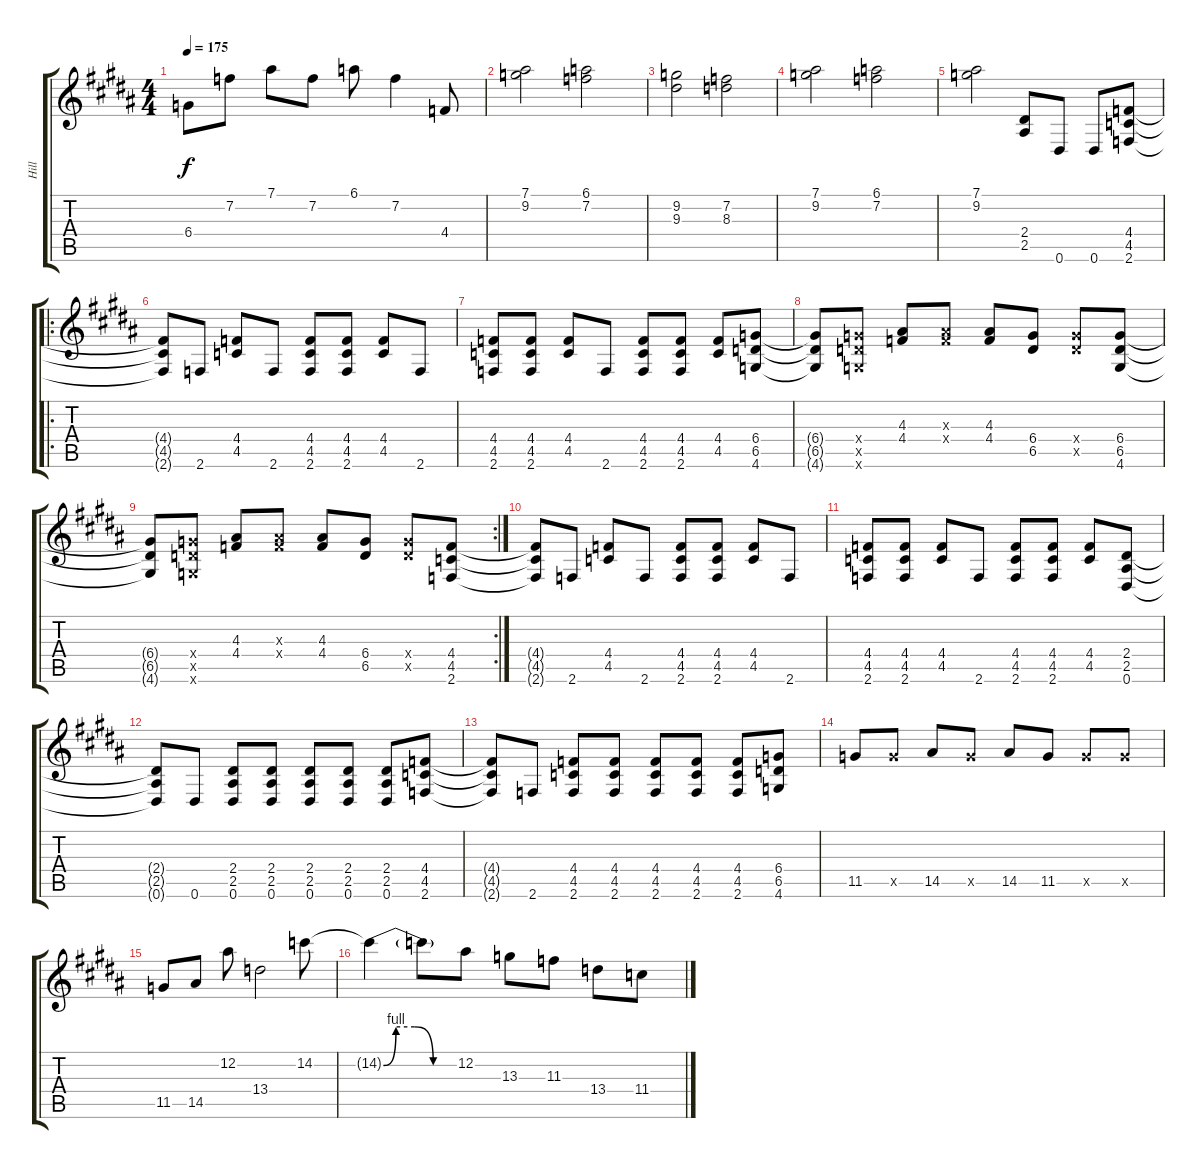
\track ("Hill" "Hill") {instrument distortionguitar}
\staff {score tabs}
\tuning (Eb4 Bb3 Gb3 Db3 Ab2 Eb2) {hide}
\ts (4 4)
\tempo 175
\clef g2
\ks g#minor
6.4{t}.8{dy f} 7.2.8 7.1.8 7.2.8 6.1.8 7.2.4 4.4.8 |
\ks b
(7.1 9.2).2 (6.1 7.2).2 |
\ks g#minor
(9.2 9.3).2 (7.2 8.3).2 |
(7.1 9.2).2 (6.1 7.2).2 |
(7.1 9.2).2 (2.4 2.5).8 0.6.8 0.6.8 (4.4 4.5 2.6).8 |
\ro
\ks b
(4.4{t} 4.5{t} 2.6{t}).8 2.6.8 (4.4 4.5).8 2.6.8 (4.4 4.5 2.6).8 (4.4 4.5 2.6).8 (4.4 4.5).8 2.6.8 |
\ks g#minor
(4.4 4.5 2.6).8 (4.4 4.5 2.6).8 (4.4 4.5).8 2.6.8 (4.4 4.5 2.6).8 (4.4 4.5 2.6).8 (4.4 4.5).8 (6.4 6.5 4.6).8 |
(6.4{t} 6.5{t} 4.6{t}).8 (6.4{x} 6.5{x} 4.6{x}).8 (4.3 4.4).8 (4.3{x} 4.4{x}).8 (4.3 4.4).8 (6.4 6.5).8 (6.4{x} 6.5{x}).8 (6.4 6.5 4.6).8 |
\rc 2
(6.4{t} 6.5{t} 4.6{t}).8 (6.4{x} 6.5{x} 4.6{x}).8 (4.3 4.4).8 (4.3{x} 4.4{x}).8 (4.3 4.4).8 (6.4 6.5).8 (6.4{x} 6.5{x}).8 (4.4 4.5 2.6).8 |
\ks b
(4.4{t} 4.5{t} 2.6{t}).8 2.6.8 (4.4 4.5).8 2.6.8 (4.4 4.5 2.6).8 (4.4 4.5 2.6).8 (4.4 4.5).8 2.6.8 |
\ks g#minor
(4.4 4.5 2.6).8 (4.4 4.5 2.6).8 (4.4 4.5).8 2.6.8 (4.4 4.5 2.6).8 (4.4 4.5 2.6).8 (4.4 4.5).8 (2.4 2.5 0.6).8 |
(2.4{t} 2.5{t} 0.6{t}).8 0.6.8 (2.4 2.5 0.6).8 (2.4 2.5 0.6).8 (2.4 2.5 0.6).8 (2.4 2.5 0.6).8 (2.4 2.5 0.6).8 (4.4 4.5 2.6).8 |
(4.4{t} 4.5{t} 2.6{t}).8 2.6.8 (4.4 4.5 2.6).8 (4.4 4.5 2.6).8 (4.4 4.5 2.6).8 (4.4 4.5 2.6).8 (4.4 4.5 2.6).8 (6.4 6.5 4.6).8 |
\ks b
11.5.8 11.5{x}.8 14.5.8 11.5{x}.8 14.5.8 11.5.8 11.5{x}.8 11.5{x}.8 |
\ks g#minor
11.5.8 14.5.8 12.2.8 13.4.2 14.2.8 |
14.2{be (custom 0 0 10 4 25 4 40 0 60 0) t}.4 14.2{t}.8 12.2.8 13.3.8 11.3.8 13.4.8 11.4.8
